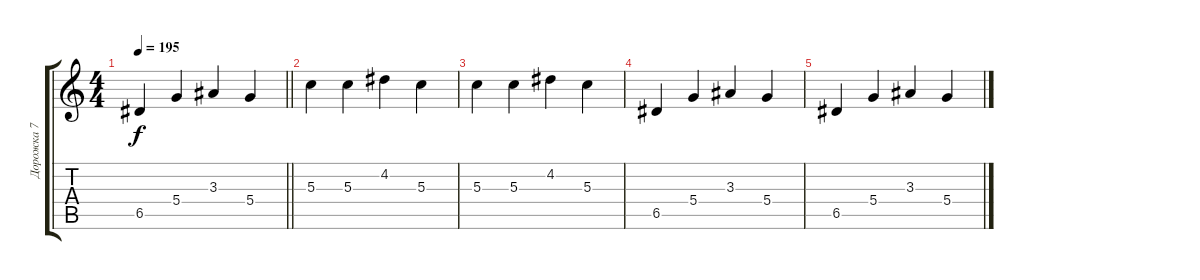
\track ("Дорожка 7" "Дорожка 7") {instrument acousticguitarsteel}
\staff {score tabs}
\tuning (E4 B3 G3 D3 A2 E2) {hide}
\ts (4 4)
\tempo 195
\clef g2
\barLineRight lightlight
\ks c
6.5.4{dy f} 5.4.4 3.3.4 5.4.4 |
5.3.4 5.3.4 4.2.4 5.3.4 |
5.3.4 5.3.4 4.2.4 5.3.4 |
6.5.4 5.4.4 3.3.4 5.4.4 |
6.5.4 5.4.4 3.3.4 5.4.4
